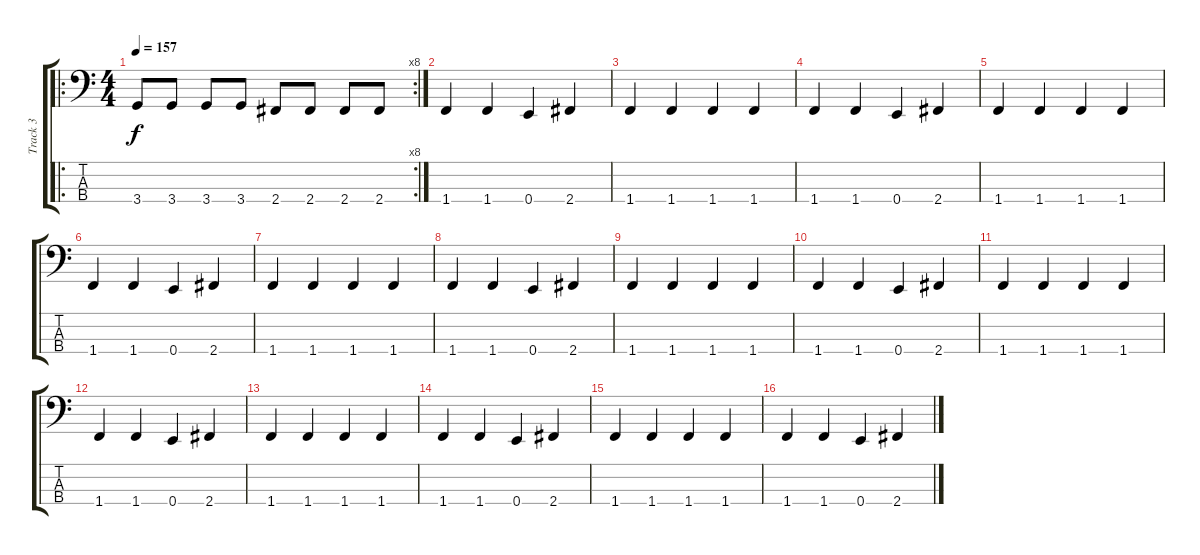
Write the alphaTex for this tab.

\track ("Track 3" "Track 3") {instrument electricbassfinger}
\staff {score tabs}
\tuning (G2 D2 A1 E1) {hide}
\ro
\rc 8
\ts (4 4)
\tempo 157
\clef f4
\ks c
3.4.8{dy f} 3.4.8 3.4.8 3.4.8 2.4.8 2.4.8 2.4.8 2.4.8 |
1.4.4 1.4.4 0.4.4 2.4.4 |
1.4.4 1.4.4 1.4.4 1.4.4 |
1.4.4 1.4.4 0.4.4 2.4.4 |
1.4.4 1.4.4 1.4.4 1.4.4 |
1.4.4 1.4.4 0.4.4 2.4.4 |
1.4.4 1.4.4 1.4.4 1.4.4 |
1.4.4 1.4.4 0.4.4 2.4.4 |
1.4.4 1.4.4 1.4.4 1.4.4 |
1.4.4 1.4.4 0.4.4 2.4.4 |
1.4.4 1.4.4 1.4.4 1.4.4 |
1.4.4 1.4.4 0.4.4 2.4.4 |
1.4.4 1.4.4 1.4.4 1.4.4 |
1.4.4 1.4.4 0.4.4 2.4.4 |
1.4.4 1.4.4 1.4.4 1.4.4 |
1.4.4 1.4.4 0.4.4 2.4.4
